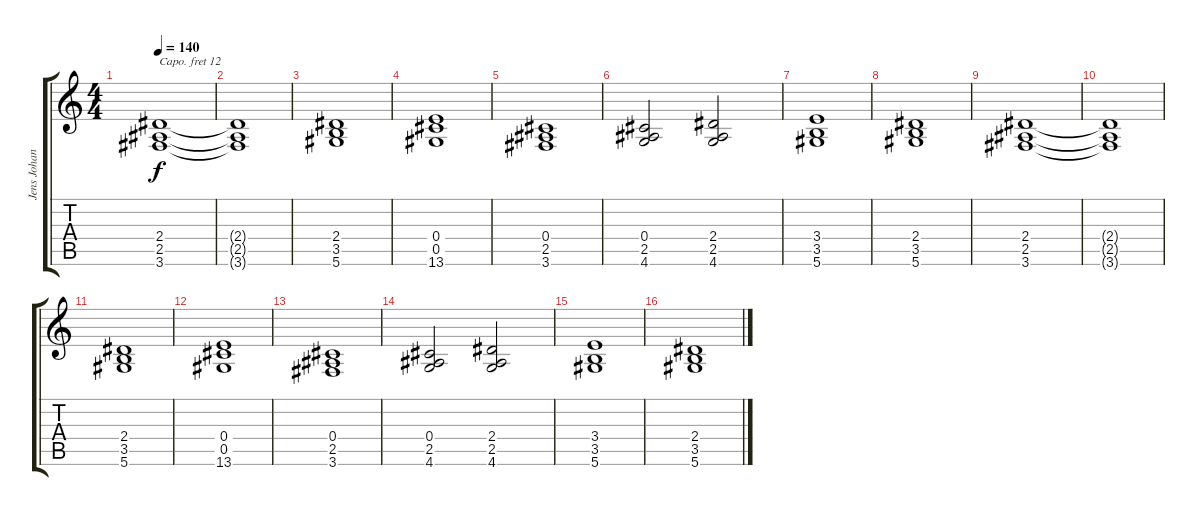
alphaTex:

\track ("Jens Johansson I" "Jens Johan") {instrument harpsichord}
\staff {score tabs}
\capo 12
\tuning (Eb4 Bb3 Gb3 Db3 Ab2 Eb2) {hide}
\ts (4 4)
\tempo 140
\clef g2
\ks c
(2.4 2.5 3.6).1{dy f} |
(2.4{t} 2.5{t} 3.6{t}).1 |
(2.4 3.5 5.6).1{instrument stringensemble1} |
(0.4 0.5 13.6).1 |
(0.4 2.5 3.6).1 |
(0.4 2.5 4.6).2 (2.4 2.5 4.6).2 |
(3.4 3.5 5.6).1 |
(2.4 3.5 5.6).1 |
(2.4 2.5 3.6).1 |
(2.4{t} 2.5{t} 3.6{t}).1 |
(2.4 3.5 5.6).1{instrument stringensemble1} |
(0.4 0.5 13.6).1 |
(0.4 2.5 3.6).1 |
(0.4 2.5 4.6).2 (2.4 2.5 4.6).2 |
(3.4 3.5 5.6).1 |
(2.4 3.5 5.6).1
